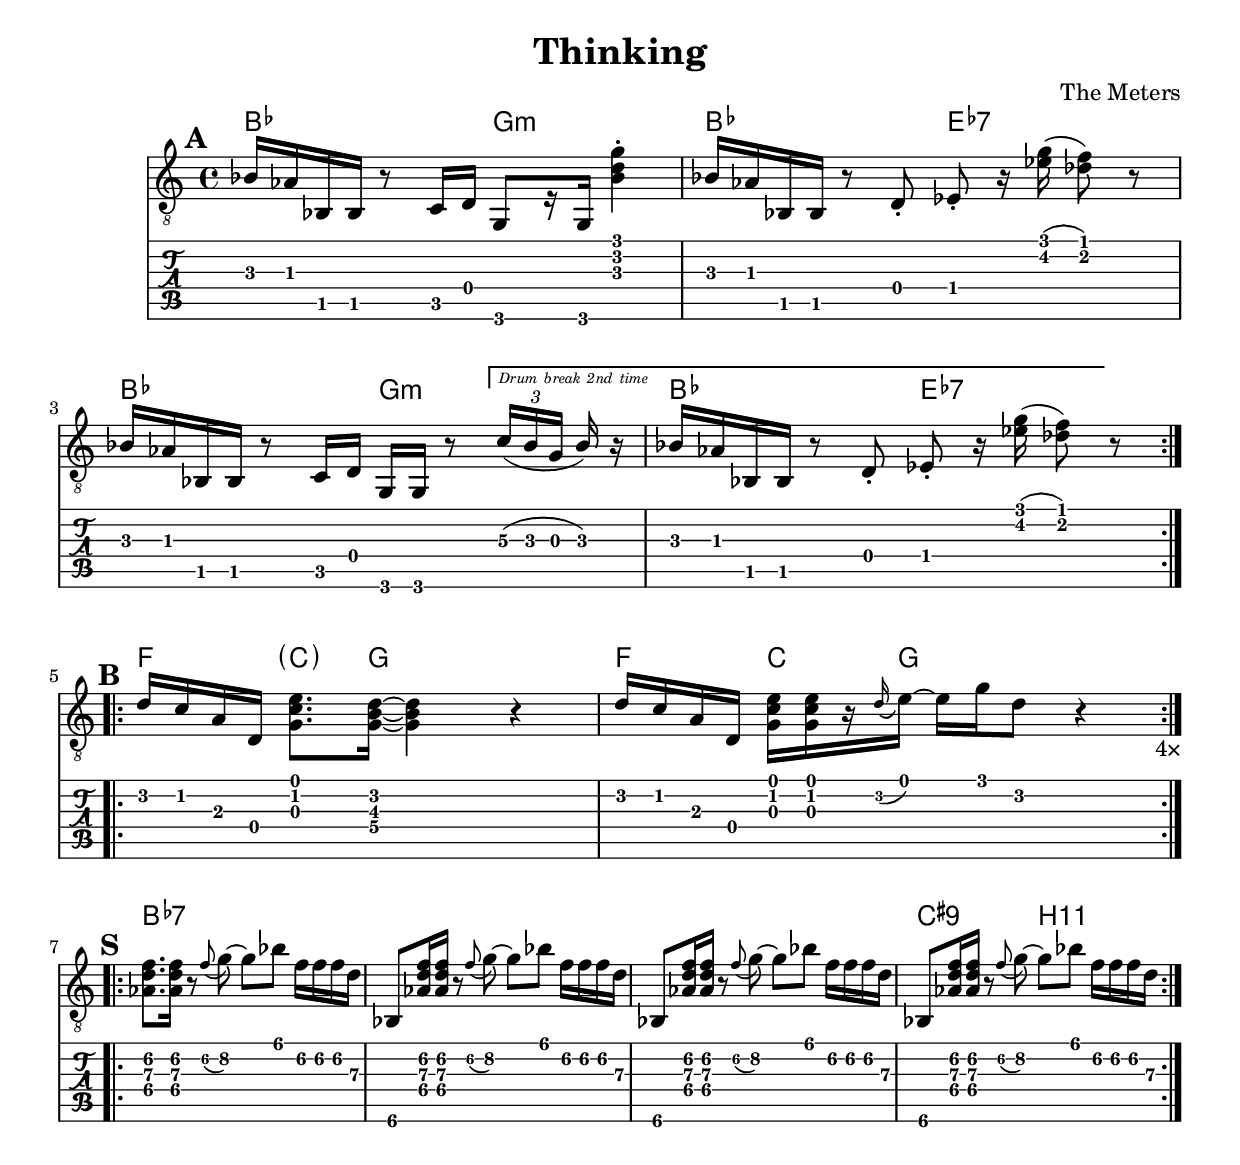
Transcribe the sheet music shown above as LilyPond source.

% Pop chords as used in English/American popular music
% by James L. Hammons

% Written against \version "2.11.52"
% Adopted for semi-german under version 2.13.44 (Jakob Lund 2011-01-10)

chordFlat = \markup { \hspace #0.2 \tiny \raise #1.0 \flat }

chordSharp = \markup { \hspace #0.1 \teeny \raise #1.0 \sharp }

popChordsMusic =
{
  % Triads
  
  <c g>-\markup { "5" }
  <c d g>-\markup { "2" }
  %<c d g>-\markup { "sus2" }
  
  <c f g>-\markup { "sus" }
  %<c f g>-\markup { "sus4" }
  %<c ees ges>-\markup { \small \raise #1.0 "o" }
  <c ees ges>-\markup { \raise #0.8 "o" }
  
  %<c ees ges>-\markup { "dim" }
  %<c e gis>-\markup { "aug" }
  % or +
  
  % Sixths
  
  <c e g a>-\markup { "6" }
  
  <c ees g a>-\markup { "m6" }
  
  % Sevenths (including altered)
  
  <c e g bes>-\markup { "7" }
  <c ees g bes>-\markup { "m7" }
  <c e g b>-\markup { "maj7" }
  
  <c f g bes>-\markup { "7sus4" }
  <c d g bes>-\markup { "7sus2" }
  <c e ges bes>-\markup { "7" \chordFlat "5" }
  <c e gis bes>-\markup { "7" \chordSharp "5" }
  
  %<c e gis bes>-\markup { "aug7" }
  % or +7
  <c ees g b>-\markup { "m(maj7)" }
  %<c ees ges beses>-\markup { \small \raise #1.0 { "o" } "7" }
  
  <c ees ges beses>-\markup { \raise #0.8 { "o" } "7" }
  %<c ees ges beses>-\markup { "dim7" }
  
  % <c ees ges bes>-\markup { \small \raise #1.0 { #(ly:export (ly:wide- char->utf-8 #x00f8)) } "7" } % <c ees ges bes>-\markup { \raise #0.8 { #(ly:export (ly:wide-char- >utf-8 #x00f8)) } "7" }
  
  <c ees ges bes>-\markup { "m7" \chordFlat "5" }
  <c e ges b>-\markup { "maj7" \chordFlat "5" }
  <c e gis b>-\markup { "maj7" \chordSharp "5" }
  
  
  % Ninths (including altered--incomplete)
  
  <c e g bes d'>-\markup { "9" }
  <c ees g bes d'>-\markup { "m9" }
  <c e g b d'>-\markup { "maj9" }
  
  <c e g d'>-\markup { "add9" }
  <c e g a d'>-\markup { "6/9" }
  <c ees g a d'>-\markup { "m6/9" }
  <c ees g b d'>-\markup { "m(maj9)" }
  
  <c e g bes des'>-\markup { "7" \chordFlat "9" }
  <c e g bes dis'>-\markup { "7" \chordSharp "9" }
  %dim7add9, dim7b9, dim7#9, 9#5, 9b5, maj9#5, maj9b5, 9sus4, 9sus2
  
  
  % Elevenths (incomplete)
  
  <c e g bes d' f'>-\markup { "11" }
  <c ees g bes d' f'>-\markup { "m11" }
  <c e g b d' f'>-\markup { "maj11" }
  
  <c e g f'>-\markup { "add11" }
  <c ees g f'>-\markup { "m add11" }
  <c ees g bes f'>-\markup { "m7add11" }
  
  % Thirteenths (incomplete)
  
  
  <c e g bes d' a'>-\markup { "13" }
  <c ees g bes d' a'>-\markup { "m13" }
  <c e g b d' a'>-\markup { "maj13" }
  <c e g a'>-\markup { "add13" }
  
  
  % Misc add chords
  
  <c e g bes des' aes'>-\markup { "7" \chordFlat "9" \chordFlat "13" }
  <c e gis bes des'>-\markup { "7" \chordSharp "5" \chordFlat "9" }
  
  <c e g b d' fis'>-\markup { "maj9" \chordSharp "11" }
  <c e g bes d' fis'>-\markup { "9" \chordSharp "11" }
}

% Add to existing exceptions

popChordsAdd = #(append
  (sequential-music-to-chord-exceptions popChordsMusic #t)
  ignatzekExceptions)

% Bah, can't we set this globally? YES! See below...
% \set chordNameExceptions = #popChords


% Bah, this doesn't work either...
% #(set chordNameExceptions popChords)


% Let's try fixing the accidentals with some Scheme...

#(define (chord-name->pop-markup pitch lowercase?)
        
        (let ((alt (ly:pitch-alteration pitch)))
             
             (make-line-markup
               (list
                 
                 (make-simple-markup (vector-ref #("C" "D" "E" "F" "G" "A" "B") (ly:pitch-notename pitch)))
                 
                 ;; If it's natural, do nothing
                 
                 (if (= alt 0) empty-markup
                     
                     ;; otherwise, make the appropriate markup
                     (let ((markup-settings 
                             ;[(ACCIDENTAL hspace raise-val markup-function   accidental-symbol)]
                             `((,FLAT      0.3    1.0      ,make-tiny-markup  "accidentals.flat")
                               (,SHARP     0.1    1.3      ,make-teeny-markup "accidentals.sharp")))
                           (make-root-markup 
                             (lambda (hspace raise-val markup-function accidental-symbol)
                                     (make-line-markup
                                       (list
                                         (make-hspace-markup hspace)
                                         (markup-function (make-raise-markup raise-val
                                             (make-musicglyph-markup accidental-symbol)))))))
                          )
                          (apply make-root-markup (cdr (assoc alt markup-settings))))
                     ))))
        )


#(define (semi-german-poprootnamer pitch lowercase?) 
         (cond ((and (>= (ly:pitch-alteration pitch) 0) (= (ly:pitch-notename pitch) 6))
                 (make-line-markup (list (make-simple-markup "H"))))
               (else 
                 (chord-name->pop-markup pitch lowercase?)))
)

%{
popChords =
{
   \set chordNameExceptions = #popChordsAdd

   \set chordRootNamer = #chord-name->pop-markup
   \override ChordName #'extra-spacing-width = #'(-1.25 . 1.25)
}
%}

% redefine semiGermanChords:
semiGermanChords = {
  \set Score . chordRootNamer = #semi-german-poprootnamer
}

\layout
{
  \context
  {
    \Score
    chordNameExceptions = #popChordsAdd
    chordRootNamer = #chord-name->pop-markup
    \override ChordName #'extra-spacing-width = #'(-1.25 . 1.25)
  }
}

\language deutsch
\version "2.13.44"
\header {
  title = "Thinking"
  composer = "The Meters"
}
fret = #(define-music-function (P L n) (integer?) #{\set TabStaff . minimumFret = $n #})
firstTime = \markup{ \text \italic { Drum break 2nd time } }
vers = \repeat volta 2 \relative c' {
%   \set TabStaff . minimumFret = #1
  b16 as b, b r8 \fret #1 c16 d g,8 [r16 g] <g'' d b>4-.
  \fret #0
  b,16 as b, b r8 d-. es-. r16 <g' es> ( <f des>8 ) r8 |
  b,16 as b, b r8 c16 d g,16 g r8 
%   \bar ""
  \set Score.repeatCommands = #(list (list 'volta firstTime))
  \set TabStaff . minimumFret = #5
  \times 2/3 {c'16[( 
    \set TabStaff . minimumFret = #0
    b g]} \stemUp b16 ) r |
  \stemNeutral
%   \set TabStaff . minimumFret = #1  
  b16 as b, b r8 d-. es-. r16 <g' es> ( <f des>8 )
  \set Score . repeatCommands = #'((volta #f))
  r8
}

omkv = \repeat volta 2 \relative c' {
%   \set TabStaff . minimumFret = #5
  d16 c a 
%   \set TabStaff . minimumFret = #0
  d,
%   \set TabStaff . minimumFret = #3
  < e' c g>8. < d h g >16~ q4 r |
%   \set TabStaff . minimumFret = #5
  d16 c a 
%   \set TabStaff . minimumFret = #0
  d,
%   \set TabStaff . minimumFret = #3
  < e' c g >16 [q r 
  \fret #3
  \grace d16(
  e~]) e g d8 r4
}

solo = \repeat volta 2 \relative c' {
  \fret #6
  < f d as >8. q16 r8 \grace f (g8~) g b f16 f f d |
  b,8  q16 q r8 \grace f'' (g8~) g b f16 f f d
  b,8  q16 q r8 \grace f'' (g8~) g b f16 f f d
  b,8  q16 q r8 \grace f'' (g8~) g b f16 f f d
}

akkorder = \chordmode {
  \semiGermanChords
  \repeat unfold 2 { b2 g:m b es:7 }
        f4 
        \once \override ParenthesesItem #'font-size = #0
        \parenthesize c8. g8. s4.
        f4 c8. g8. s4.
        b1*3:7 cis2:9 h2:11
}
\score{
  <<
    \new ChordNames \with {
      midiInstrument = "electric piano 1"
    } \akkorder
    \new Staff \with {
      midiInstrument = "electric guitar (clean)"
    }{
      \clef "treble_8"
      \mark \default
      \vers
      \break
      \mark \default
      << \omkv { s1 s2.... s32_\markup{ "4×" }} >>
      \break
      \mark \markup\bold "S"
      \solo
    }
    \new TabStaff {
      \time 4/4 
      \vers 
      \omkv
      \solo
    }
  >>
  \midi{
    \context {
      \Score
      tempoWholesPerMinute = #(ly:make-moment 50 2)
    }
    \context {
      \TabStaff
      \remove Staff_performer
    }
  }
  \layout {
    
  }
}

\paper {
  system-system-spacing #'basic-distance = #16
}
